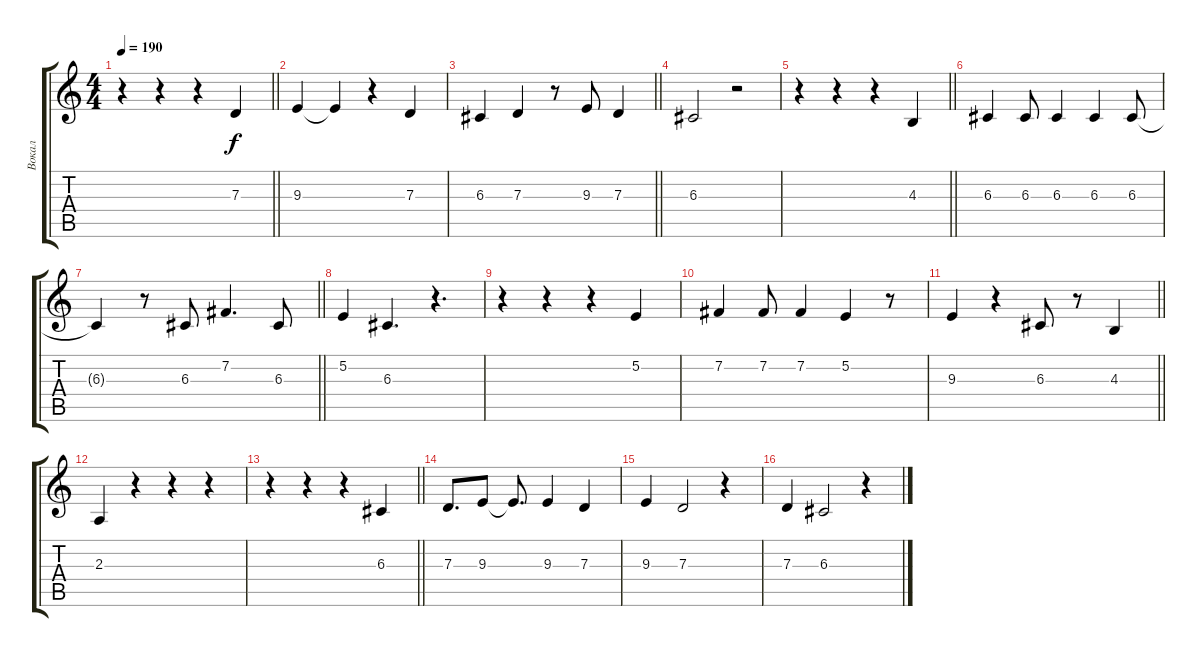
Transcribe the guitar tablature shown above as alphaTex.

\track ("Вокал" "Вокал") {instrument flute}
\staff {score tabs}
\tuning (E4 B3 G3 D3 A2 E2) {hide}
\ts (4 4)
\tempo 190
\clef g2
\barLineRight lightlight
\ks c
r.4{dy f} r.4 r.4 7.3.4 |
9.3.4 9.3{t}.4 r.4 7.3.4 |
\barLineRight lightlight
6.3.4 7.3.4 r.8 9.3.8 7.3.4 |
6.3.2 r.2 |
\barLineRight lightlight
r.4 r.4 r.4 4.3.4 |
\section ("" " ")
6.3.4 6.3.8 6.3.4 6.3.4 6.3.8 |
\barLineRight lightlight
6.3{t}.4 r.8 6.3.8 7.2.4{d} 6.3.8 |
5.2.4 6.3.4{d} r.4{d} |
r.4 r.4 r.4 5.2.4 |
7.2.4 7.2.8 7.2.4 5.2.4 r.8 |
\barLineRight lightlight
9.3.4 r.4 6.3.8 r.8 4.3.4 |
\section ("" " ")
2.3.4 r.4 r.4 r.4 |
\barLineRight lightlight
r.4 r.4 r.4 6.3.4 |
\section ("" " ")
7.3.8{d} 9.3.8 9.3{t}.8{d} 9.3.4 7.3.4 |
9.3.4 7.3.2 r.4 |
7.3.4 6.3.2 r.4
